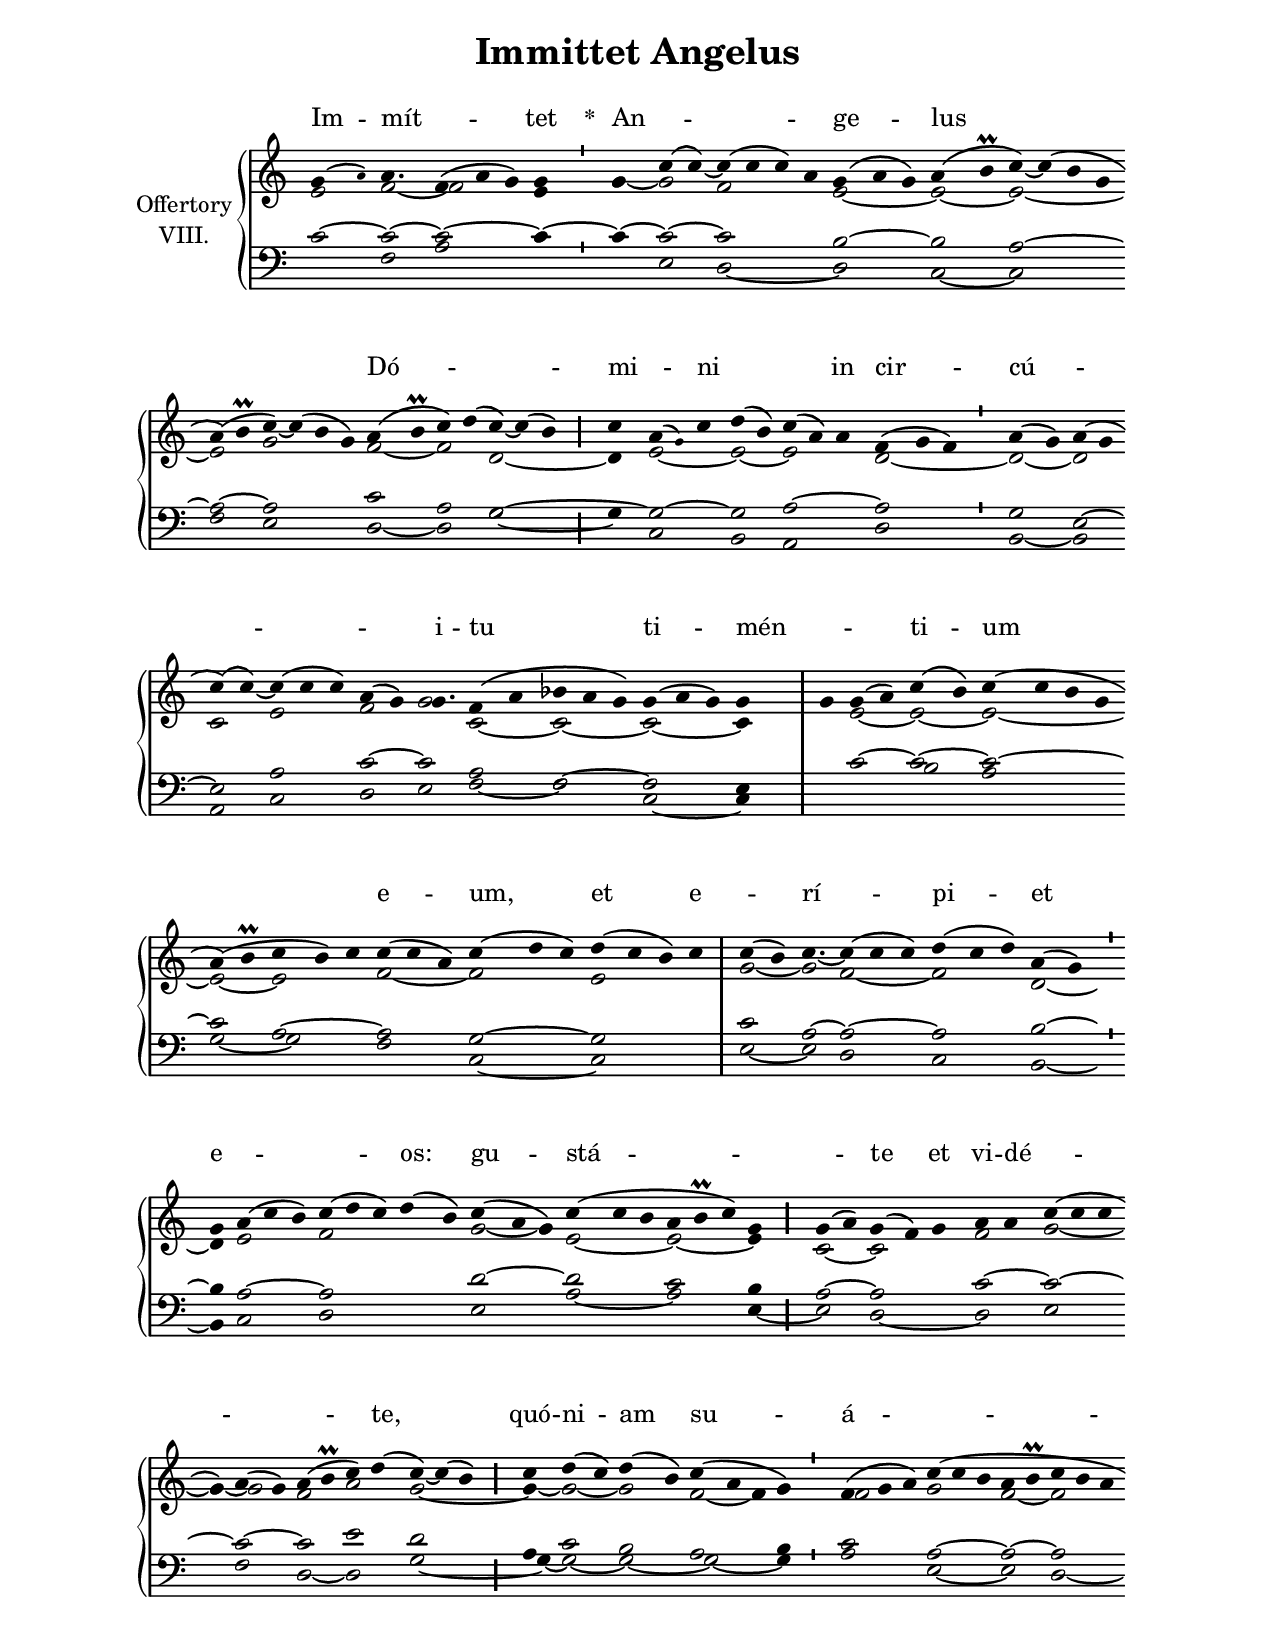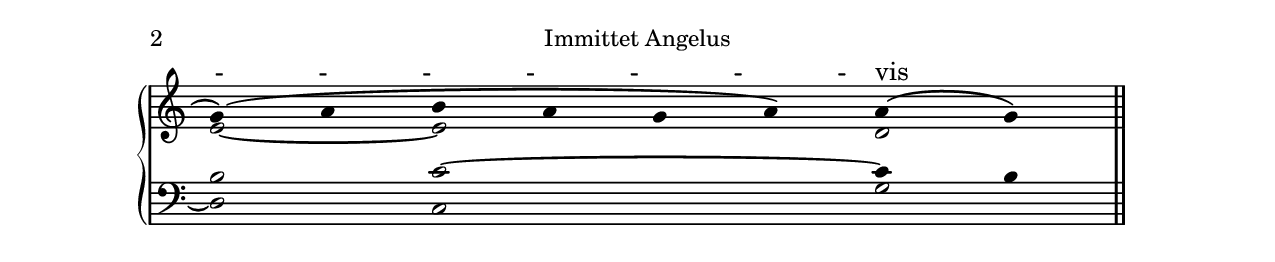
\version "2.18"
\include "gregorian.ly"
\include "noh2.ily"


%Page reference: page ii.204
%(volume.page)

global = {
 \key g \mixolydian
 \cadenzaOn 
}

\header {
  title = \markup \center-column {"Immittet Angelus" \vspace #1 }
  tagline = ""
  composer = ""
}

\paper {
 #(include-special-characters)
  oddHeaderMarkup = \markup \fill-line {
    \line {}
    \center-column {
      \on-the-fly #first-page     " "
      \on-the-fly #not-first-page "Immittet Angelus"
    }
    \line { \on-the-fly #print-page-number-check-first \fromproperty #'page:page-number-string }
  }
  evenHeaderMarkup = \markup \fill-line {
    \line { \on-the-fly #print-page-number-check-first \fromproperty #'page:page-number-string }
    \center-column { "Immittet Angelus" }
    \line {}
  }
}

chantText = \lyricmode {
Im -- mít -- _ tet 
\set stanza = " * " An -- _ _ ge -- lus Dó -- _ mi -- _ ni _ _ 
in cir -- cú -- _ _ i -- tu ti -- mén -- _ _ ti -- um _ e -- um, 
et e -- _ rí -- pi -- et e -- _ _ os: 
gu -- stá -- _ _ te et vi -- dé -- _ _ _ te, 
quó -- ni -- am su -- á -- _ vis est _ _ _ 
Dó -- _ _ _ _ _ mi -- nus. }

chantMusic = {
\tieDown   g'4 ( \once \tweak #'font-size #-4 a' ) a'4. f'4 ( a'4 g'4) g'4 \divisioMinima
 g'4 c''4 ( c''4) ~ c''4 ( c''4 c''4) a'4 g'4 ( a'4 g'4) a'4 ( b'\prall c''4) ~ c''4 ( b'4 g'4 \forceBreak
) a'4 ( b'\prall c''4) ~ c''4 ( b'4 g'4) a'4 ( b'\prall c''4) d''4 ( c''4) ~ c''4 ( b'4) \divisioMaior
 c''4 a'4 ( \once \tweak #'font-size #-4 g' ) c''4 d''4 ( b'4) c''4 ( a'4) a'4 f'4 ( g'4 f'4) \divisioMinima
 a'4 ( g'4) a'4 ( g'4 \forceBreak
) c''4 ( c''4) ~ c''4 ( c''4 c''4) a'4 ( g'4)  g'4. f'4 ( a'4 bes'4 a'4 g'4) g'4 ( a'4 g'4) g'4 \divisioMaxima
 g'4 g'4 ( a'4) c''4 ( b'4) c''4 ( c''4 b'4 g'4 \forceBreak
) a'4 ( b'\prall c''4 b'4) c''4 c''4 ( c''4 a'4) c''4 ( d''4 c''4) d''4 ( c''4 b'4) c''4 \divisioMaxima
 c''4 ( b'4) c''4. ~ c''4 ( c''4 c''4) d''4 ( c''4 d''4) a'4 ( g'4) \divisioMinima \forceBreak

 g'4 a'4 ( c''4 b'4) c''4 ( d''4 c''4) d''4 ( b'4) c''4 ( a'4 g'4) c''4 ( c''4 b'4 a'4 b'\prall c''4) g'4 \divisioMaior
 g'4 ( a'4) g'4 ( f'4) g'4 a'4 a'4 c''4 ( c''4 c''4 \forceBreak
) g'4 a'4 ( g'4) a'4 ( b'\prall c''4) d''4 ( c''4) ~ c''4 ( b'4) \divisioMaior
 c''4 d''4 ( c''4) d''4 ( b'4) c''4 ( a'4 f'4 g'4) \divisioMinima
 f'4 ( g'4 a'4) c''4 ( c''4 b'4 a'4 b'\prall c''4 b'4 a'4 \forceBreak
) g'4 ( a'4 b'4 a'4 g'4 a'4) a'4 ( g'4) \finalis

}

altoMusic = {
e'2 f'2*3/4 ~ f'2*3/2 e'4 \divisioMinima
g'4 ~ g'2 f'2*4/2 e'2*3/2 ~ e'2 ~ e'2*4/2 ~ e'2 g'2*4/2 f'2 ~ f'2 d'2*3/2 ~ \divisioMaior
d'4 e'2*3/2 ~ e'2 ~ e'2*3/2 d'2*3/2 ~ \divisioMinima
d'2 ~ d'2 c'2 e'2*3/2 f'2 g'2*3/4 c'2 ~ c'2*3/2 ~ c'2*3/2 ~ c'4 \divisioMaxima
r4 e'2 ~ e'2 ~ e'2*4/2 ~ e'2 ~ e'2*3/2 f'2*3/2 ~ f'2*3/2 e'2*4/2 \divisioMaxima
g'2 ~ g'2*3/4 f'2*3/2 ~ f'2*3/2 d'2 ~ \divisioMinima
d'4 e'2*3/2 f'2*5/2 g'2 ~ g'4 e'2*3/2 ~ e'2*3/2 ~ e'4 \divisioMaior
c'2 ~ c'2*3/2 f'2 g'2*3/2 ~ g'4 ~ g'2 f'2 a'2 g'2*3/2 ~ \divisioMaior
g'4 ~ g'2 ~ g'2 f'2 ~ f'4 g'4 \divisioMinima
f'2*3/2 g'2*3/2 f'2 ~ f'2*3/2 e'2 ~ e'2*4/2 d'2 \finalis
}

tenorMusic = {
c'2 ~ c'2*3/4 ~ c'2*3/2 ~ c'4 ~ \divisioMinima
c'4 ~ c'2 ~ c'2*4/2 b2*3/2 ~ b2 a2*4/2 ~ a2 ~ a2*4/2 c'2 a2 g2*4/2 ~ g2*3/2 ~ g2 a2*3/2 ~ a2*3/2 \divisioMinima
g2 e2 ~ e2 a2*3/2 c'2 ~ c'2*3/4 a2 f2*3/2 ~ f2*3/2 e4 \divisioMaxima
r4 c'2 ~ c'2 ~ c'2*4/2 ~ c'2 a2*3/2 ~ a2*3/2 g2*3/2 ~ g2*4/2 \divisioMaxima
c'2 a2*3/4 ~ a2*3/2 ~ a2*3/2 b2 ~ \divisioMinima
b4 a2*3/2 ~ a2*5/2 d'2*3/2 ~ d'2*3/2 c'2*3/2 b4 \divisioMaior
a2 ~ a2*3/2 c'2 ~ c'2*4/2 ~ c'2 ~ c'2 e'2 d'2*3/2 \divisioMaior
a4 c'2 b2 a2*3/2 b4 \divisioMinima
c'2*3/2 a2*3/2 ~ a2 ~ a2*3/2 b2 c'2*4/2 ~ c'4 b4 \finalis
}

bassMusic = {
r2 f2*3/4 a2*3/2 c'4 \divisioMinima
r4 e2 d2*4/2 ~ d2*3/2 c2 ~ c2*4/2 f2 e2*4/2 d2 ~ d2 g2*3/2 ~ \divisioMaior
g4 c2*3/2 b,2 a,2*3/2 d2*3/2 \divisioMinima
b,2 ~ b,2 a,2 c2*3/2 d2 e2*3/4 f2 ~ f2*3/2 c2*3/2 ~ c4 \divisioMaxima
r4 r2 b2 a2*4/2 g2 ~ g2*3/2 f2*3/2 c2*3/2 ~ c2*4/2 \divisioMaxima
e2 ~ e2*3/4 d2*3/2 c2*3/2 b,2 ~ \divisioMinima
b,4 c2*3/2 d2*5/2 e2*3/2 a2*3/2 ~ a2*3/2 e4 ~ \divisioMaior
e2 d2*3/2 ~ d2 e2*4/2 f2 d2 ~ d2 g2*3/2 ~ \divisioMaior
g4 ~ g2 ~ g2 ~ g2*3/2 ~ g4 \divisioMinima
a2*3/2 e2*3/2 ~ e2 d2*3/2 ~ d2 c2*4/2 g2 \finalis
}

voiceLines = {
\voiceLineStyle


}

\score{
  <<
    \new GrandStaff <<
      \set GrandStaff.autoBeaming = ##f
      \set GrandStaff.instrumentName = \markup \center-column {
        "Offertory"
        "VIII."
      }
      \new Staff = up <<
        \new Voice = "chant" {
          \voiceOne \global \chantMusic
        }
        \new Voice {
          \voiceTwo \global \altoMusic
        }
      >>

      \new Staff = down <<
        \clef bass
        \new Voice {
          \voiceOne \global \tenorMusic
        }
        \new Voice {
          \voiceTwo \global \bassMusic
        }
	\new Voice {
        \voiceThree \global \voiceLines
        }
      >>
    >>
    \new Lyrics \lyricsto chant {
      \chantText
    }
  >>
  \layout{
  }
  \midi{
    \tempo 4 = 125
  }
}
